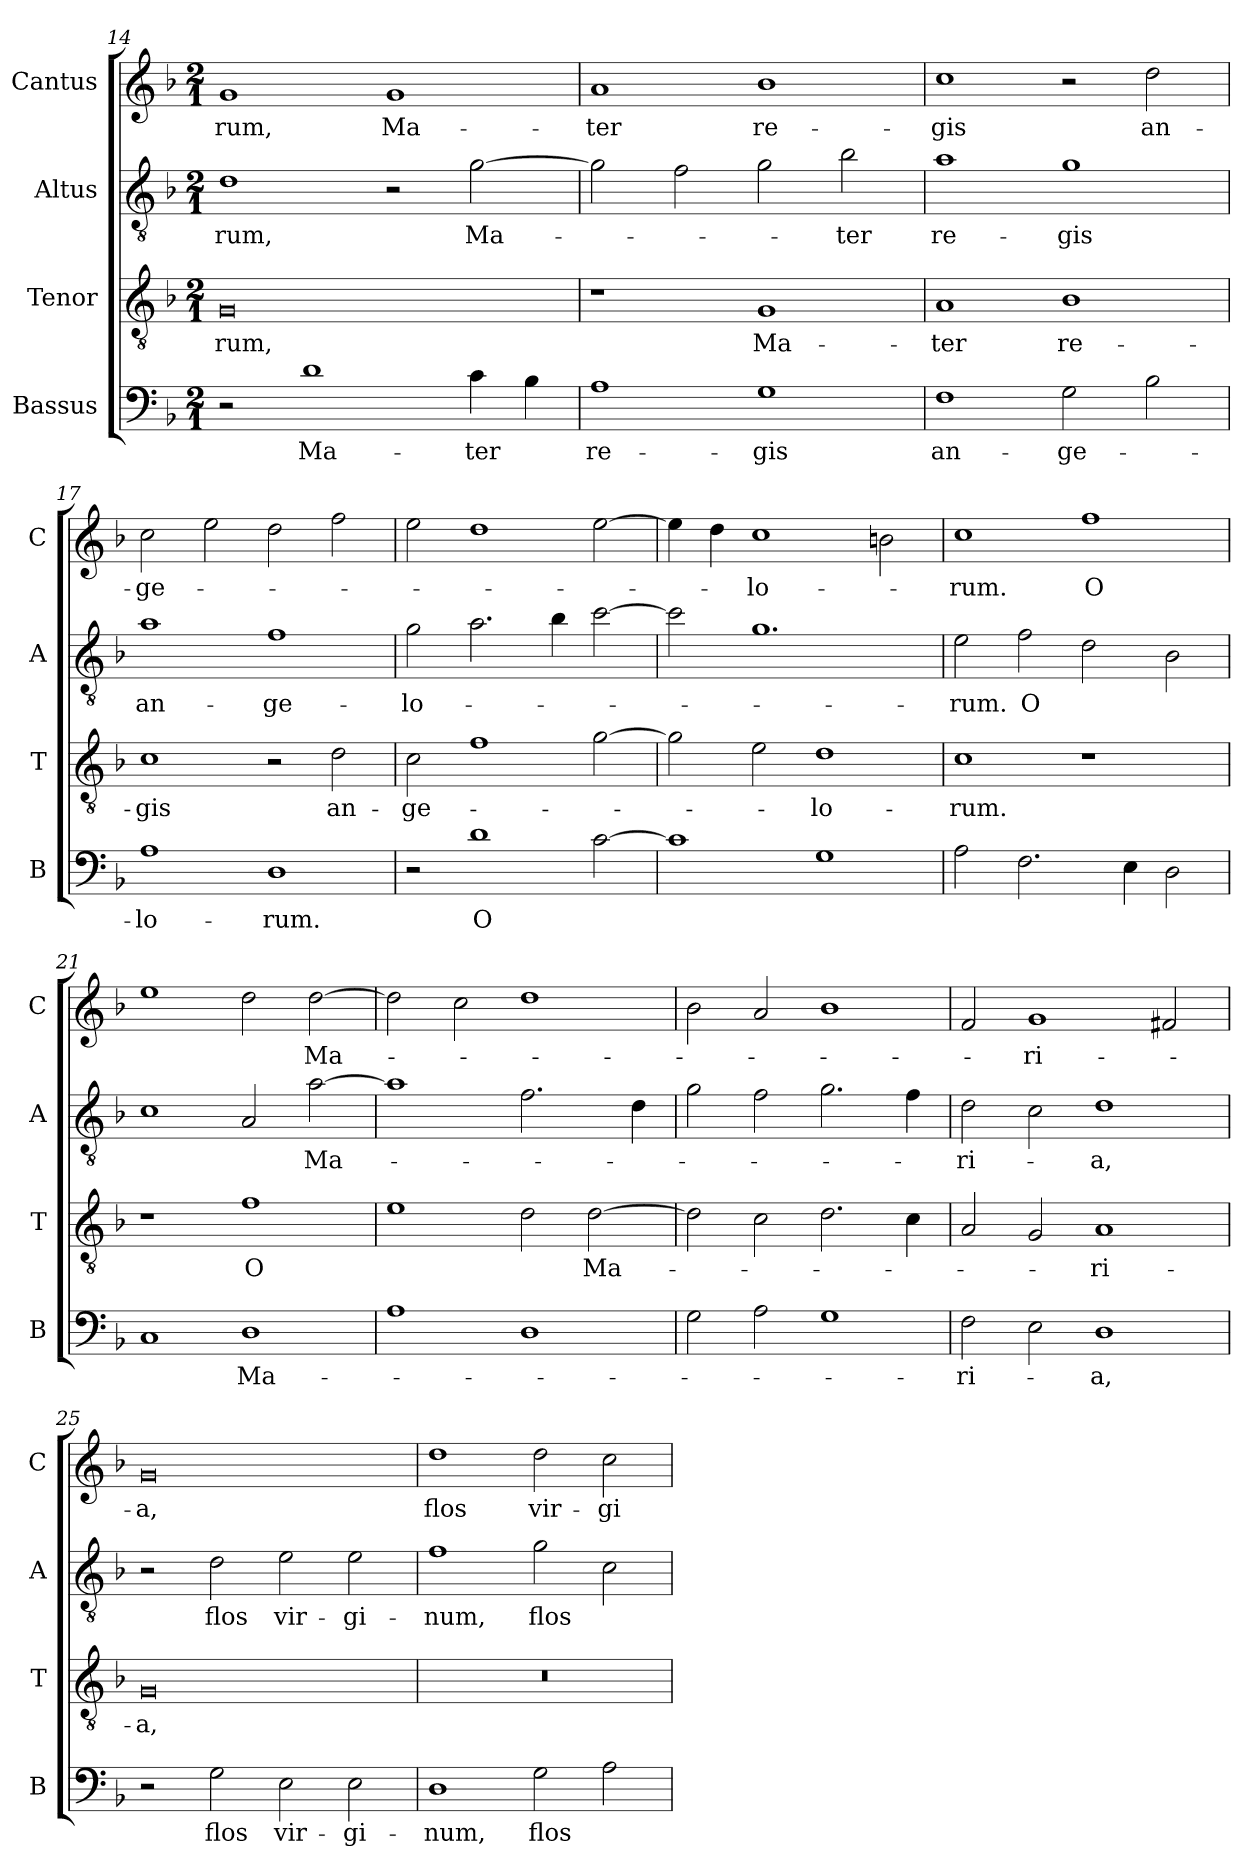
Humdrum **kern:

**kern	**text	**kern	**text	**kern	**text	**kern	**text
*part4	*part4	*part3	*part3	*part2	*part2	*part1	*part1
*staff4	*staff4	*staff3	*staff3	*staff2	*staff2	*staff1	*staff1
*I"Bassus	*	*I"Tenor	*	*I"Altus	*	*I"Cantus	*
*I'B	*	*I'T	*	*I'A	*	*I'C	*
*clefF4	*	*clefGv2	*	*clefGv2	*	*clefG2	*
*k[b-]	*	*k[b-]	*	*k[b-]	*	*k[b-]	*
*M2/1	*	*M2/1	*	*M2/1	*	*M2/1	*
=14	=14	=14	=14	=14	=14	=14	=14
!	!	!	!	!	!LO:LY:i	!	!
2r	.	0G	-rum,	1d	-rum,	1g	-rum,
1d	Ma-	.	.	.	.	.	.
.	.	.	.	2r	.	1g	Ma-
4c	-ter	.	.	[2g	Ma-	.	.
4B-	.	.	.	.	.	.	.
=15	=15	=15	=15	=15	=15	=15	=15
1A	re-	1r	.	2g]	.	1a	-ter
.	.	.	.	2f	.	.	.
1G	-gis	1G	Ma-	2g	.	1b-	re-
.	.	.	.	2b-	-ter	.	.
=16	=16	=16	=16	=16	=16	=16	=16
1F	an-	1A	-ter	1a	re-	1cc	-gis
2G	-ge-	1B-	re-	1g	-gis	2r	.
2B-	.	.	.	.	.	2dd	an-
!!LO:LB:g=z
=17	=17	=17	=17	=17	=17	=17	=17
1A	-lo-	1c	-gis	1a	an-	2cc	-ge-
.	.	.	.	.	.	2ee	.
1D	-rum.	2r	.	1f	-ge-	2dd	.
.	.	2d	an-	.	.	2ff	.
=18	=18	=18	=18	=18	=18	=18	=18
2r	.	2c	-ge-	2g	-lo-	2ee	.
1d	O	1f	.	2.a	.	1dd	.
.	.	.	.	4b-	.	.	.
[2c	.	[2g	.	[2cc	.	[2ee	.
=19	=19	=19	=19	=19	=19	=19	=19
1c]	.	2g]	.	2cc]	.	4ee]	.
.	.	.	.	.	.	4dd	.
.	.	2e	.	1.g	.	1cc	-lo-
1G	.	1d	-lo-	.	.	.	.
.	.	.	.	.	.	2bn	.
=20	=20	=20	=20	=20	=20	=20	=20
2A	.	1c	-rum.	2e	-rum.	1cc	-rum.
2.F	.	.	.	2f	O	.	.
.	.	1r	.	2d	.	1ff	O
4E	.	.	.	.	.	.	.
2D	.	.	.	2B-	.	.	.
!!LO:LB:g=z
=21	=21	=21	=21	=21	=21	=21	=21
1C	.	1r	.	1c	.	1ee	.
1D	Ma-	1f	O	2A	.	2dd	.
.	.	.	.	[2a	Ma-	[2dd	Ma-
=22	=22	=22	=22	=22	=22	=22	=22
1A	.	1e	.	1a]	.	2dd]	.
.	.	.	.	.	.	2cc	.
1D	.	2d	.	2.f	.	1dd	.
.	.	[2d	Ma-	.	.	.	.
.	.	.	.	4d	.	.	.
=23	=23	=23	=23	=23	=23	=23	=23
2G	.	2d]	.	2g	.	2b-	.
2A	.	2c	.	2f	.	2a	.
1G	.	2.d	.	2.g	.	1b-	.
.	.	4c	.	4f	.	.	.
=24	=24	=24	=24	=24	=24	=24	=24
2F	-ri-	2A	.	2d	-ri-	2f	.
2E	.	2G	.	2c	.	1g	-ri-
1D	-a,	1A	-ri-	1d	-a,	.	.
.	.	.	.	.	.	2f#X	.
!!LO:LB:g=z
=25	=25	=25	=25	=25	=25	=25	=25
2r	.	0G	-a,	2r	.	0g	-a,
2G	flos	.	.	2d	flos	.	.
2E	vir-	.	.	2e	vir-	.	.
2E	-gi-	.	.	2e	-gi-	.	.
=26	=26	=26	=26	=26	=26	=26	=26
1D	-num,	0r	.	1f	-num,	1dd	flos
!	!LO:LY:i	!	!	!	!LO:LY:i	!	!
2G	flos	.	.	2g	flos	2dd	vir-
2A	.	.	.	2c	.	2cc	-gi-
=	=	=	=	=	=	=	=
*-	*-	*-	*-	*-	*-	*-	*-
